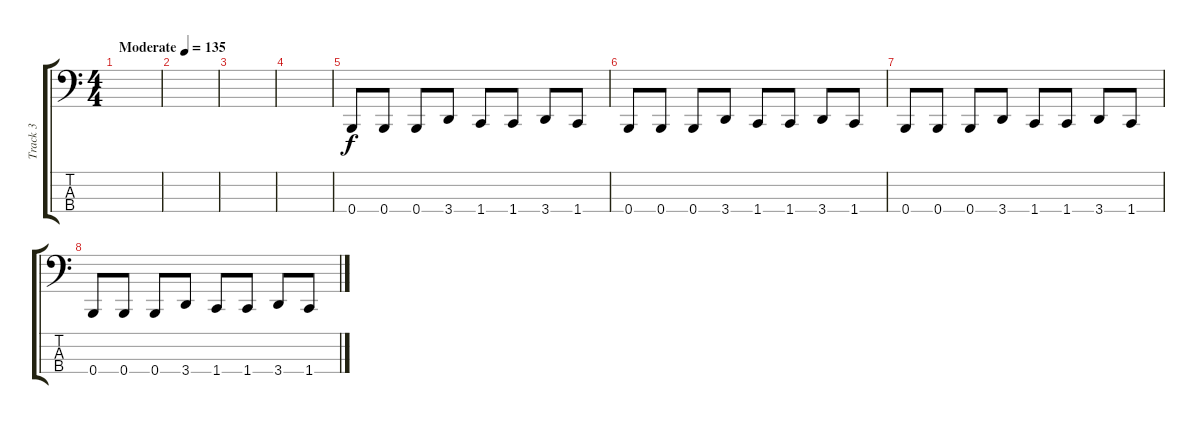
\track ("Track 3" "Track 3") {instrument electricbasspick}
\staff {score tabs}
\tuning (E2 B1 Gb1 B0) {hide}
\ts (4 4)
\tempo (135 "Moderate")
\clef f4
\ks c
|
|
|
|
0.4.8 0.4.8 0.4.8 3.4.8 1.4.8 1.4.8 3.4.8 1.4.8 |
0.4.8 0.4.8 0.4.8 3.4.8 1.4.8 1.4.8 3.4.8 1.4.8 |
0.4.8 0.4.8 0.4.8 3.4.8 1.4.8 1.4.8 3.4.8 1.4.8 |
0.4.8 0.4.8 0.4.8 3.4.8 1.4.8 1.4.8 3.4.8 1.4.8
